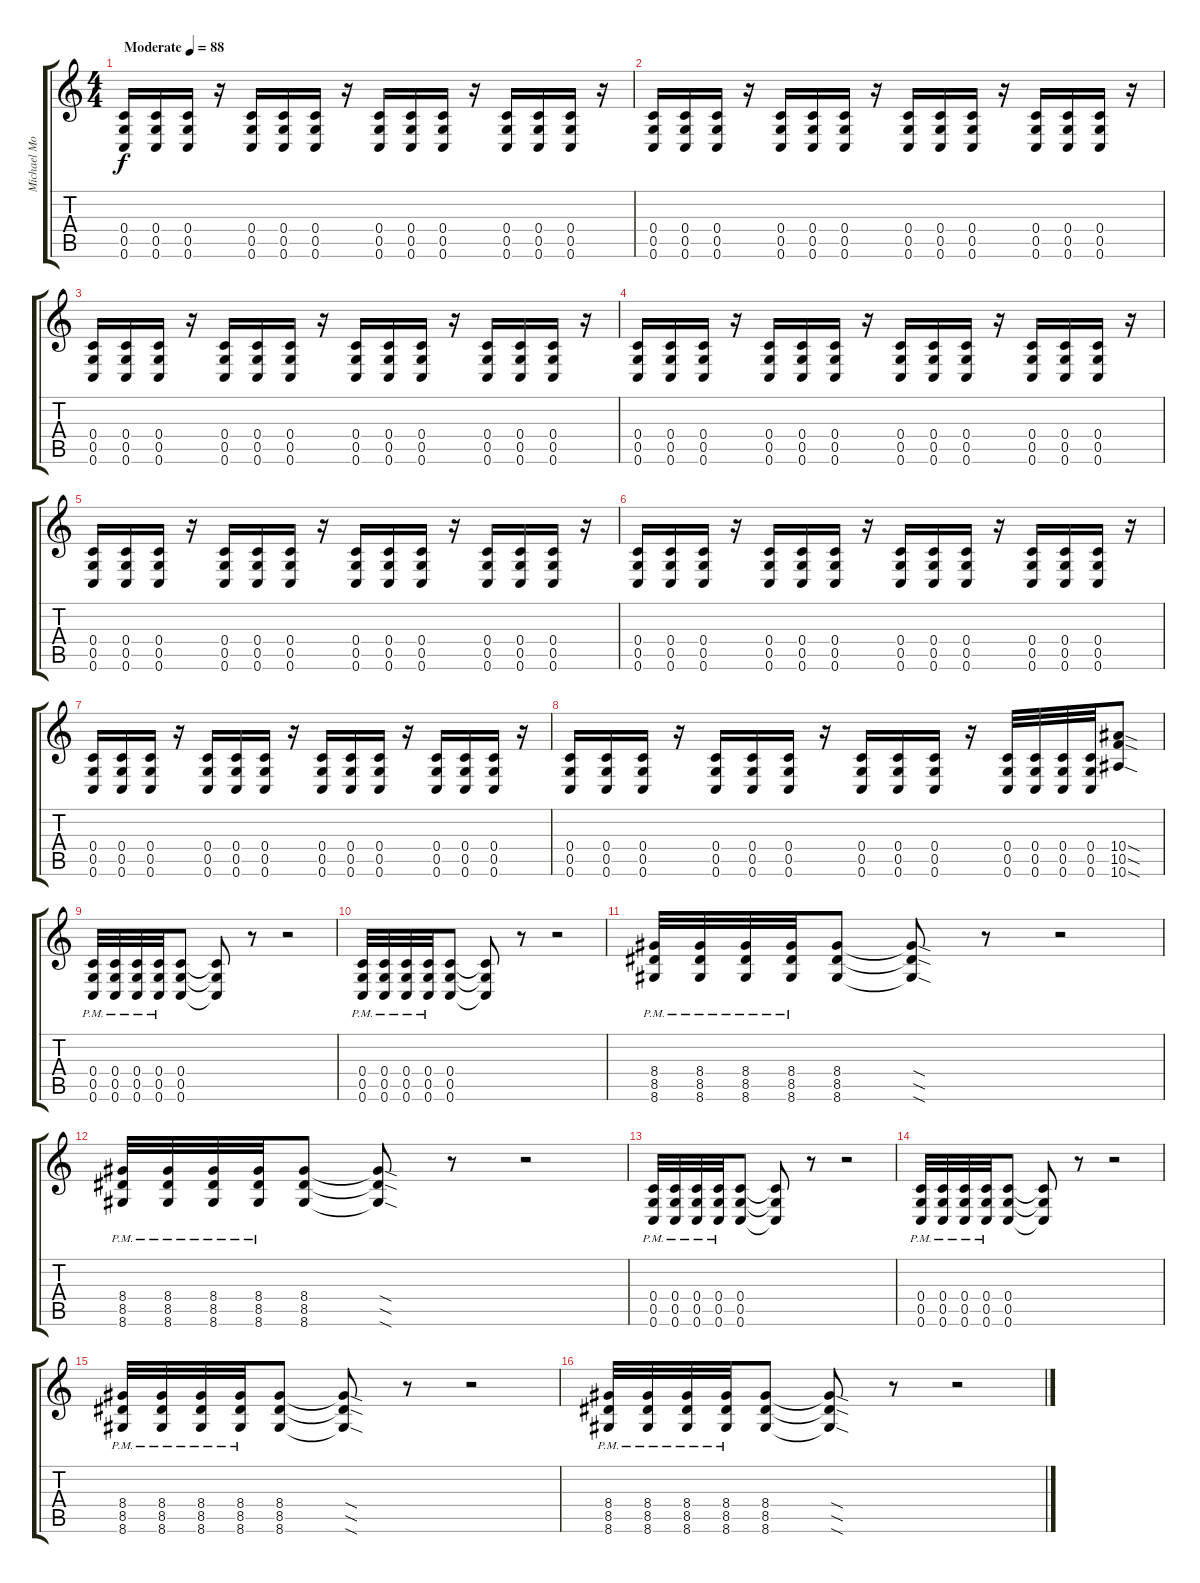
\track ("Michael Money" "Michael Mo") {instrument distortionguitar}
\staff {score tabs}
\tuning (D4 A3 F3 C3 G2 C2) {hide}
\ts (4 4)
\tempo (88 "Moderate")
\clef g2
\ks c
(0.4 0.5 0.6).16{dy f instrument distortionguitar} (0.4 0.5 0.6).16 (0.4 0.5 0.6).16 r.16 (0.4 0.5 0.6).16 (0.4 0.5 0.6).16 (0.4 0.5 0.6).16 r.16 (0.4 0.5 0.6).16 (0.4 0.5 0.6).16 (0.4 0.5 0.6).16 r.16 (0.4 0.5 0.6).16 (0.4 0.5 0.6).16 (0.4 0.5 0.6).16 r.16 |
(0.4 0.5 0.6).16 (0.4 0.5 0.6).16 (0.4 0.5 0.6).16 r.16 (0.4 0.5 0.6).16 (0.4 0.5 0.6).16 (0.4 0.5 0.6).16 r.16 (0.4 0.5 0.6).16 (0.4 0.5 0.6).16 (0.4 0.5 0.6).16 r.16 (0.4 0.5 0.6).16 (0.4 0.5 0.6).16 (0.4 0.5 0.6).16 r.16 |
(0.4 0.5 0.6).16 (0.4 0.5 0.6).16 (0.4 0.5 0.6).16 r.16 (0.4 0.5 0.6).16 (0.4 0.5 0.6).16 (0.4 0.5 0.6).16 r.16 (0.4 0.5 0.6).16 (0.4 0.5 0.6).16 (0.4 0.5 0.6).16 r.16 (0.4 0.5 0.6).16 (0.4 0.5 0.6).16 (0.4 0.5 0.6).16 r.16 |
(0.4 0.5 0.6).16 (0.4 0.5 0.6).16 (0.4 0.5 0.6).16 r.16 (0.4 0.5 0.6).16 (0.4 0.5 0.6).16 (0.4 0.5 0.6).16 r.16 (0.4 0.5 0.6).16 (0.4 0.5 0.6).16 (0.4 0.5 0.6).16 r.16 (0.4 0.5 0.6).16 (0.4 0.5 0.6).16 (0.4 0.5 0.6).16 r.16 |
(0.4 0.5 0.6).16 (0.4 0.5 0.6).16 (0.4 0.5 0.6).16 r.16 (0.4 0.5 0.6).16 (0.4 0.5 0.6).16 (0.4 0.5 0.6).16 r.16 (0.4 0.5 0.6).16 (0.4 0.5 0.6).16 (0.4 0.5 0.6).16 r.16 (0.4 0.5 0.6).16 (0.4 0.5 0.6).16 (0.4 0.5 0.6).16 r.16 |
(0.4 0.5 0.6).16 (0.4 0.5 0.6).16 (0.4 0.5 0.6).16 r.16 (0.4 0.5 0.6).16 (0.4 0.5 0.6).16 (0.4 0.5 0.6).16 r.16 (0.4 0.5 0.6).16 (0.4 0.5 0.6).16 (0.4 0.5 0.6).16 r.16 (0.4 0.5 0.6).16 (0.4 0.5 0.6).16 (0.4 0.5 0.6).16 r.16 |
(0.4 0.5 0.6).16 (0.4 0.5 0.6).16 (0.4 0.5 0.6).16 r.16 (0.4 0.5 0.6).16 (0.4 0.5 0.6).16 (0.4 0.5 0.6).16 r.16 (0.4 0.5 0.6).16 (0.4 0.5 0.6).16 (0.4 0.5 0.6).16 r.16 (0.4 0.5 0.6).16 (0.4 0.5 0.6).16 (0.4 0.5 0.6).16 r.16 |
(0.4 0.5 0.6).16 (0.4 0.5 0.6).16 (0.4 0.5 0.6).16 r.16 (0.4 0.5 0.6).16 (0.4 0.5 0.6).16 (0.4 0.5 0.6).16 r.16 (0.4 0.5 0.6).16 (0.4 0.5 0.6).16 (0.4 0.5 0.6).16 r.16 (0.4 0.5 0.6).32 (0.4 0.5 0.6).32 (0.4 0.5 0.6).32 (0.4 0.5 0.6).32 (10.4{sod} 10.5{sod} 10.6{sod}).8 |
(0.4{pm} 0.5{pm} 0.6{pm}).32 (0.4{pm} 0.5{pm} 0.6{pm}).32 (0.4{pm} 0.5{pm} 0.6{pm}).32 (0.4{pm} 0.5{pm} 0.6{pm}).32 (0.4 0.5 0.6).8 (0.4{t} 0.5{t} 0.6{t}).8 r.8 r.2 |
(0.4{pm} 0.5{pm} 0.6{pm}).32 (0.4{pm} 0.5{pm} 0.6{pm}).32 (0.4{pm} 0.5{pm} 0.6{pm}).32 (0.4{pm} 0.5{pm} 0.6{pm}).32 (0.4 0.5 0.6).8 (0.4{t} 0.5{t} 0.6{t}).8 r.8 r.2 |
(8.4{pm} 8.5{pm} 8.6{pm}).32 (8.4{pm} 8.5{pm} 8.6{pm}).32 (8.4{pm} 8.5{pm} 8.6{pm}).32 (8.4{pm} 8.5{pm} 8.6{pm}).32 (8.4 8.5 8.6).8 (8.4{sod t} 8.5{sod t} 8.6{sod t}).8 r.8 r.2 |
(8.4{pm} 8.5{pm} 8.6{pm}).32 (8.4{pm} 8.5{pm} 8.6{pm}).32 (8.4{pm} 8.5{pm} 8.6{pm}).32 (8.4{pm} 8.5{pm} 8.6{pm}).32 (8.4 8.5 8.6).8 (8.4{sod t} 8.5{sod t} 8.6{sod t}).8 r.8 r.2 |
(0.4{pm} 0.5{pm} 0.6{pm}).32 (0.4{pm} 0.5{pm} 0.6{pm}).32 (0.4{pm} 0.5{pm} 0.6{pm}).32 (0.4{pm} 0.5{pm} 0.6{pm}).32 (0.4 0.5 0.6).8 (0.4{t} 0.5{t} 0.6{t}).8 r.8 r.2 |
(0.4{pm} 0.5{pm} 0.6{pm}).32 (0.4{pm} 0.5{pm} 0.6{pm}).32 (0.4{pm} 0.5{pm} 0.6{pm}).32 (0.4{pm} 0.5{pm} 0.6{pm}).32 (0.4 0.5 0.6).8 (0.4{t} 0.5{t} 0.6{t}).8 r.8 r.2 |
(8.4{pm} 8.5{pm} 8.6{pm}).32 (8.4{pm} 8.5{pm} 8.6{pm}).32 (8.4{pm} 8.5{pm} 8.6{pm}).32 (8.4{pm} 8.5{pm} 8.6{pm}).32 (8.4 8.5 8.6).8 (8.4{sod t} 8.5{sod t} 8.6{sod t}).8 r.8 r.2 |
(8.4{pm} 8.5{pm} 8.6{pm}).32 (8.4{pm} 8.5{pm} 8.6{pm}).32 (8.4{pm} 8.5{pm} 8.6{pm}).32 (8.4{pm} 8.5{pm} 8.6{pm}).32 (8.4 8.5 8.6).8 (8.4{sod t} 8.5{sod t} 8.6{sod t}).8 r.8 r.2
